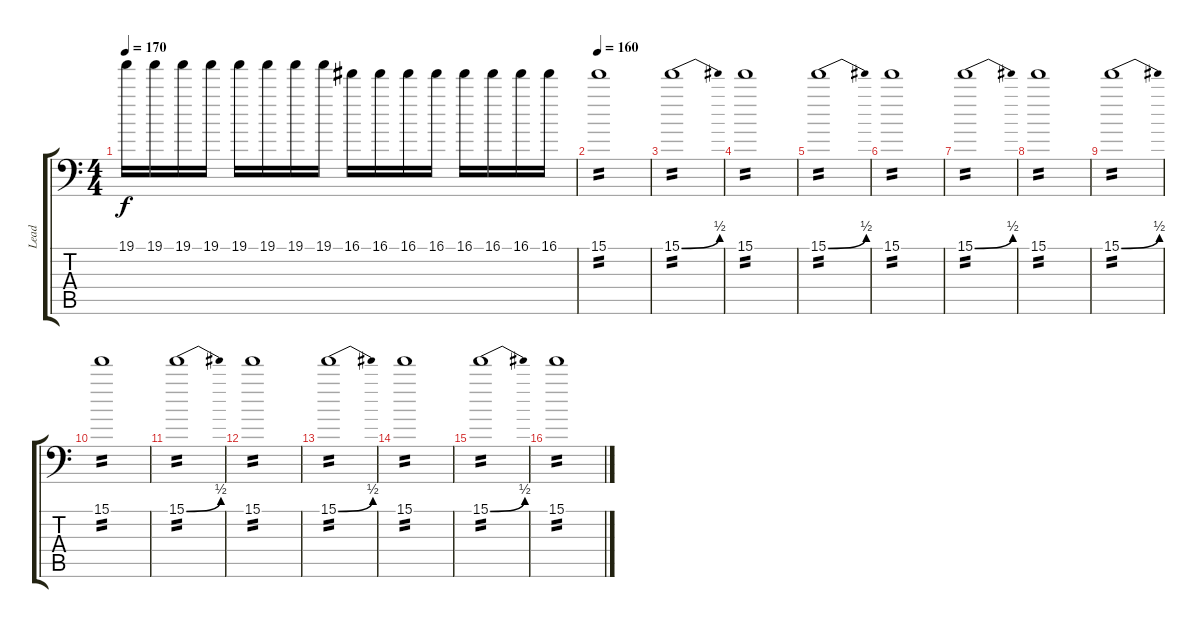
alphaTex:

\track ("Lead" "Lead") {instrument distortionguitar}
\staff {score tabs}
\tuning (D4 A3 F3 C3 G2 A1) {hide}
\ts (4 4)
\tempo 170
\clef f4
\ks c
19.1.16{dy f} 19.1.16 19.1.16 19.1.16 19.1.16 19.1.16 19.1.16 19.1.16 16.1.16 16.1.16 16.1.16 16.1.16 16.1.16 16.1.16 16.1.16 16.1.16 |
\tempo 160
15.1.1{tp 2} |
15.1{be (bend 0 0 60 2)}.1{tp 2} |
15.1.1{tp 2} |
15.1{be (bend 0 0 60 2)}.1{tp 2} |
15.1.1{tp 2} |
15.1{be (bend 0 0 60 2)}.1{tp 2} |
15.1.1{tp 2} |
15.1{be (bend 0 0 60 2)}.1{tp 2} |
15.1.1{tp 2} |
15.1{be (bend 0 0 60 2)}.1{tp 2} |
15.1.1{tp 2} |
15.1{be (bend 0 0 60 2)}.1{tp 2} |
15.1.1{tp 2} |
15.1{be (bend 0 0 60 2)}.1{tp 2} |
15.1.1{tp 2}
